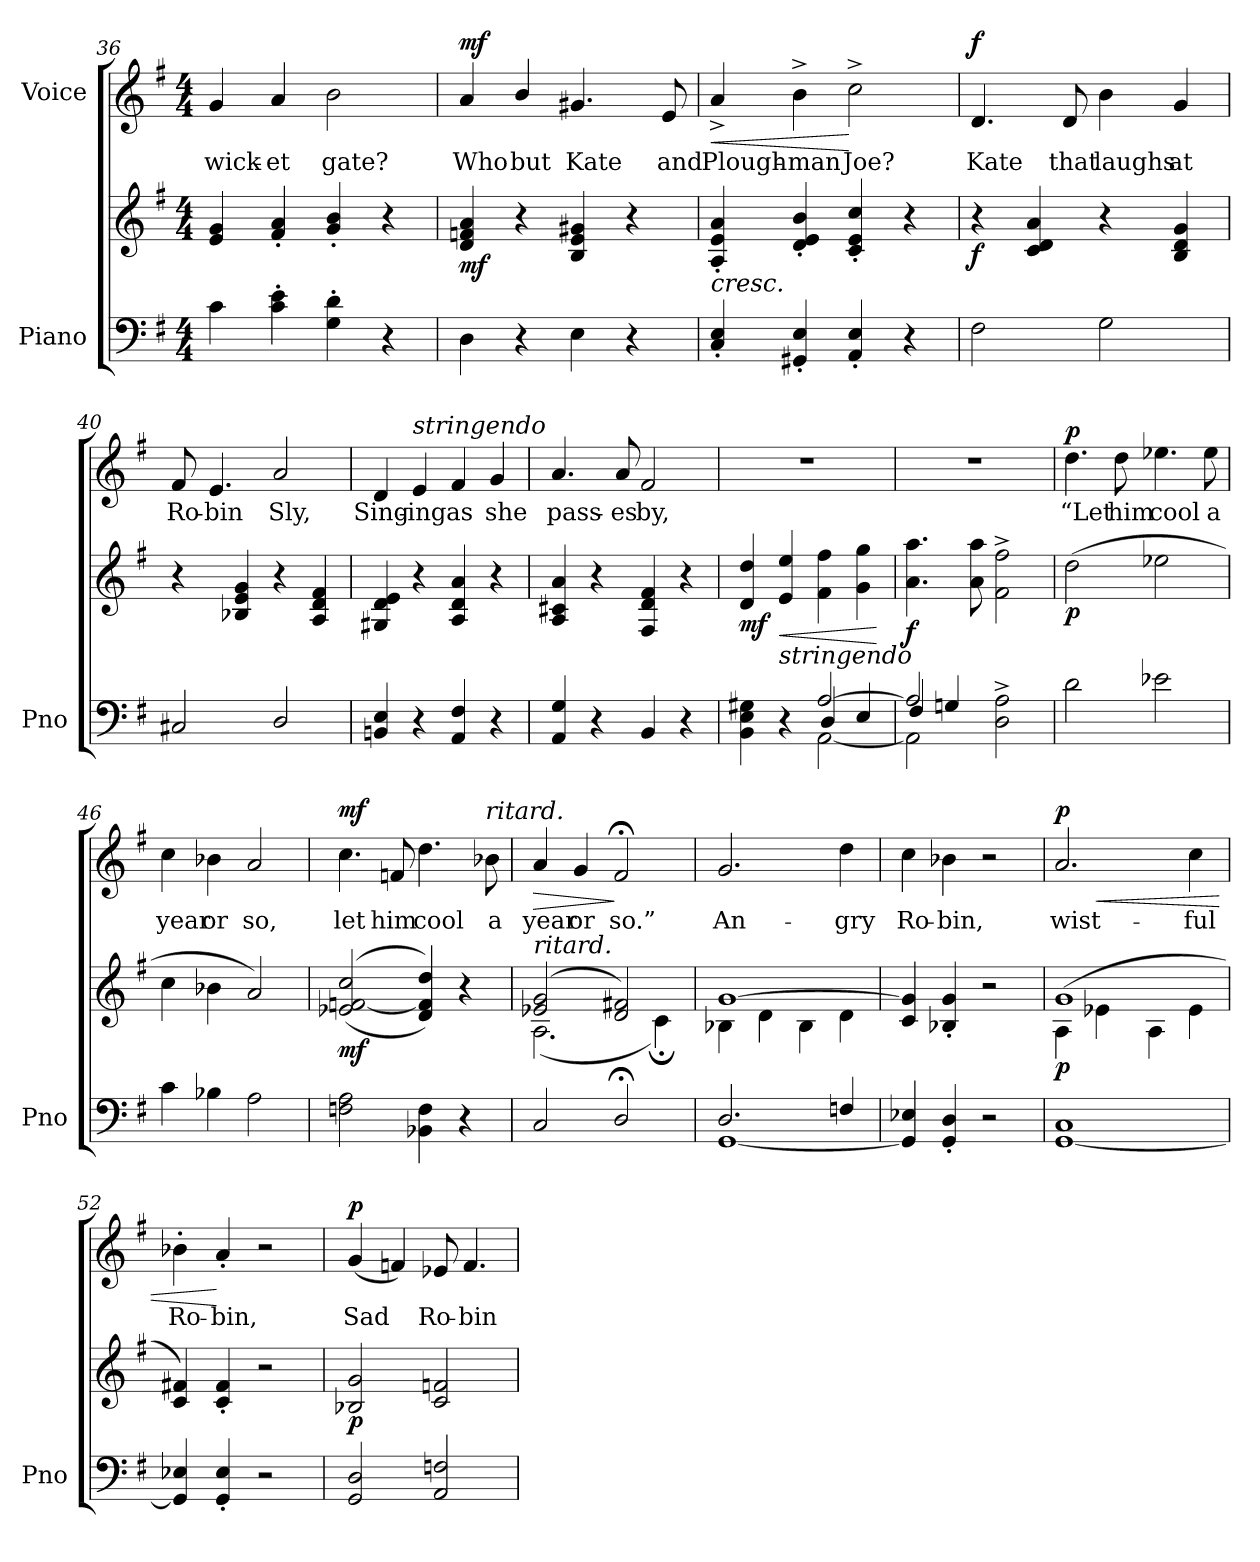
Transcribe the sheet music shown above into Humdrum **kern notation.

**kern	**kern	**dynam	**kern	**text	**dynam
*part2	*part2	*part2	*part1	*part1	*part1
*staff3	*staff2	*staff2/3	*staff1	*staff1	*staff1
*I"Piano	*	*	*I"Voice	*	*
*I'Pno	*	*	*	*	*
*clefF4	*clefG2	*	*clefG2	*	*
*k[f#]	*k[f#]	*	*k[f#]	*	*
*M4/4	*M4/4	*	*M4/4	*	*
=36	=36	=36	=36	=36	=36
!	!	!	!	!LO:LY:b	!
4c\	4e/ 4g/	.	4g/	wick-	.
!	!	!	!	!LO:LY:b	!
4c\' 4e\'	4f#/' 4a/'	.	4a/	-et	.
!	!	!	!	!LO:LY:b	!
4G\' 4d\'	4g/' 4b/'	.	2b\	gate?	.
4r	4r	.	.	.	.
!!LO:LB:g=z
=37	=37	=37	=37	=37	=37
!	!	!LO:DY:b	!	!LO:LY:b	!LO:DY:a
4D\	4d/ 4fn/ 4a/	mf	4a/	Who	mf
!	!	!	!	!LO:LY:b	!
4r	4r	.	4b/	but	.
!	!	!	!	!LO:LY:b	!
4E\	4B/ 4e/ 4g#X/	.	4.g#X/	Kate	.
4r	4r	.	.	.	.
!	!	!	!	!LO:LY:b	!
.	.	.	8e/	and	.
=38	=38	=38	=38	=38	=38
!	!	!LO:HP:b	!	!LO:LY:b	!LO:HP:b
4C/' 4E/'	4A/' 4e/' 4a/'	<	4a^/	Plough-	<
!	!	!	!	!LO:LY:b	!
4GG#X/' 4E/'	4d/' 4e/' 4b/'	.	4b^\	-man	.
!	!	!	!	!LO:LY:b	!
4AA/' 4E/'	4c/' 4e/' 4cc/'	.	2cc^\	Joe?	[
4r	4r	.	.	.	.
=39	=39	=39	=39	=39	=39
!	!	!LO:DY:b	!	!LO:LY:b	!LO:DY:a
2F#\	4r	f	4.d/	Kate	f
.	4c/ 4d/ 4a/	.	.	.	.
!	!	!	!	!LO:LY:b	!
.	.	.	8d/	that	.
!	!	!	!	!LO:LY:b	!
2G\	4r	.	4b\	laughs	.
!	!	!	!	!LO:LY:b	!
.	4B/ 4d/ 4g/	.	4g/	at	.
=40	=40	=40	=40	=40	=40
!	!	!	!	!LO:LY:b	!
2C#X/	4r	.	8f#/	Ro-	.
!	!	!	!	!LO:LY:b	!
.	.	.	4.e/	-bin	.
.	4B-X/ 4e/ 4g/	.	.	.	.
!	!	!	!	!LO:LY:b	!
2D/	4r	.	2a/	Sly,	.
.	4A/ 4d/ 4f#/	.	.	.	.
!!LO:LB:g=z
=41	=41	=41	=41	=41	=41
*	*	*	*MM122	*	*
!	!	!	!	!LO:LY:b	!
4BBn/ 4E/	4G#X/ 4d/ 4e/	.	4d/	Sing-	.
!	!	!	!LO:TX:a:i:t=stringendo	!	!
!	!	!	!	!LO:LY:b	!
4r	4r	.	4e/	-ing	.
*	*	*	*MM128	*	*
!	!	!	!	!LO:LY:b	!
4AA/ 4F#/	4A/ 4d/ 4a/	.	4f#/	as	.
!	!	!	!	!LO:LY:b	!
4r	4r	.	4g/	she	.
=42	=42	=42	=42	=42	=42
!	!	!	!	!LO:LY:b	!
4AA/ 4G/	4A/ 4c#X/ 4a/	.	4.a/	pass-	.
4r	4r	.	.	.	.
!	!	!	!	!LO:LY:b	!
.	.	.	8a/	-es	.
!	!	!	!	!LO:LY:b	!
4BB/	4F#/ 4d/ 4f#/	.	2f#/	by,	.
4r	4r	.	.	.	.
=43	=43	=43	=43	=43	=43
*	*	*	*MM118	*	*
*^	*	*	*	*	*
*	*^	*	*	*	*	*
!	!	!	!	!LO:DY:b	!	!	!
*	*	*	*	*	*^	*	*
4BB\ 4E\ 4G#X\	2ryy	2ryy	4d/ 4dd/	mf	1r	2ryy	.	.
!	!	!	!LO:TX:b:i:t=stringendo	!	!	!	!	!
!	!	!	!	!LO:HP:b	!	!	!	!
4r	.	.	4e/ 4ee/	<	.	.	.	.
*	*	*	*	*	*MM122	*	*	*
[2A/	[2AA\	4D/	4f#\ 4ff#\	.	.	2ryy	.	.
.	.	4E/	4g\ 4gg\	.	.	.	.	.
*v	*v	*v	*	*	*	*	*	*
.	.	[	.	.	.	.
*	*	*	*v	*v	*	*
=44	=44	=44	=44	=44	=44
*	*	*	*MM128	*	*
*^	*	*	*^	*	*
*	*^	*	*	*	*	*	*
!	!	!	!	!LO:DY:b	!	!	!	!
*	*	*	*	*	*v	*v	*	*
2A/]	2AA\]	4F#/	4.a\ 4.aa\	f	1r	.	.
.	.	4Gn/	.	.	.	.	.
.	.	.	8a\ 8aa\	.	.	.	.
2D\^ 2A\^	2ryy	2ryy	2f#\^ 2ff#\^	.	.	.	.
*v	*v	*v	*	*	*	*	*
!!LO:PB:g=z
=45	=45	=45	=45	=45	=45
*	*	*	*MM118	*	*
*^	*	*	*	*	*
*	*^	*	*	*	*	*
!	!	!	!	!LO:DY:b	!	!LO:LY:b	!LO:DY:a
*v	*v	*v	*	*	*	*	*
2d\	(>2dd\	p	4.dd\	“Let	p
!	!	!	!	!LO:LY:b	!
.	.	.	8dd\	him	.
!	!	!	!	!LO:LY:b	!
2e-X\	2ee-X\	.	4.ee-X\	cool	.
!	!	!	!	!LO:LY:b	!
.	.	.	8ee-\	a	.
=46	=46	=46	=46	=46	=46
!	!	!	!	!LO:LY:b	!
4c\	4cc\	.	4cc\	year	.
!	!	!	!	!LO:LY:b	!
4B-X\	4b-X\	.	4b-X\	or	.
!	!	!	!	!LO:LY:b	!
2A\	2a/)	.	2a/	so,	.
=47	=47	=47	=47	=47	=47
*	*	*	*MM114	*	*
!	!	!LO:DY:b	!	!LO:LY:b	!LO:DY:a
2Fn\ 2A\	(>(<2e-X/ [2fn/ 2cc/	mf	4.cc\	let	mf
!	!	!	!	!LO:LY:b	!
.	.	.	8fn/	him	.
!	!	!	!	!LO:LY:b	!
4BB-X\ 4F\	4d/ 4f/] 4dd/))	.	4.dd\	cool	.
4r	4r	.	.	.	.
!	!	!	!LO:TX:a:i:t=ritard.	!	!
!	!	!	!	!LO:LY:b	!
.	.	.	8b-X\	a	.
=48	=48	=48	=48	=48	=48
*	*	*	*MM108	*	*
*	*^	*	*	*	*
!	!LO:TX:a:i:t=ritard.	!	!	!	!	!
!	!	!	!	!	!LO:LY:b	!LO:HP:b
2C/	(>2e-X/ 2g/	(<2.A\	.	4a/	year	>
!	!	!	!	!	!LO:LY:b	!
.	.	.	.	4g/	or	.
!	!	!	!	!	!LO:LY:b	!
2D;/	2d/ 2f#X/)	.	.	2f#;</	so.”	]
.	.	4c;<\)	[	.	.	.
!!LO:LB:g=z
=49	=49	=49	=49	=49	=49	=49
*	*	*	*	*MM116	*	*
*^	*	*	*	*	*	*
!	!	!	!	!LO:DY:b	!	!LO:LY:b	!
!	!	!	!	!LO:DY:n=1:b	!	!	!LO:DY:a
!	!	!	!	!	!	!	!LO:DY:n=1:a
2.D/	[1GG	[1g	4B-X\	f other-dynamics	2.g/	An-	f other-dynamics
.	.	.	4d\	.	.	.	.
.	.	.	4B-\	.	.	.	.
!	!	!	!	!	!	!LO:LY:b	!
4Fn/	.	.	4d\	.	4dd\	-gry	.
*v	*v	*	*	*	*	*	*
=50	=50	=50	=50	=50	=50	=50
!	!	!	!	!	!LO:LY:b	!
*	*v	*v	*	*	*	*
4GG/] 4E-X/	4c/ 4g/]	.	4cc\	Ro-	.
!	!	!	!	!LO:LY:b	!
4GG/' 4D/'	4B-X/' 4g/'	.	4b-X\	-bin,	.
2r	2r	.	2r	.	.
=51	=51	=51	=51	=51	=51
*	*	*	*MM110	*	*
*	*^	*	*	*	*
!	!	!	!LO:DY:b	!	!LO:LY:b	!LO:DY:a
*	*	*	*	*^	*	*
[1GG 1C	(>1g	4A\	p	2.a/	4ryy	wist-	p
!	!	!	!	!	!	!	!LO:HP:b
.	.	4e-X\	.	.	8ryy	.	<
.	.	.	.	.	8ryy	.	.
.	.	4A\	.	.	2ryy	.	.
!	!	!	!	!	!	!LO:LY:b	!
.	.	4e-\	.	4cc\	.	-ful	.
*	*	*	*	*v	*v	*	*
=52	=52	=52	=52	=52	=52	=52
!	!	!	!	!	!LO:LY:b	!
*	*v	*v	*	*	*	*
4GG/] 4E-X/	4c/ 4f#X/)	.	4b-X'\	Ro-	.
!	!	!	!	!LO:LY:b	!
4GG/' 4E-/'	4c/' 4f#/'	.	4a'/	-bin,	[
2r	2r	.	2r	.	.
!!LO:LB:g=z
=53	=53	=53	=53	=53	=53
*	*	*	*MM114	*	*
!	!	!LO:DY:b	!	!LO:LY:b	!LO:DY:a
2GG/ 2D/	2B-X/ 2g/	p	(<4g/	Sad	p
.	.	.	4fn/)	.	.
!	!	!	!	!LO:LY:b	!
2AA/ 2Fn/	2c/ 2fn/	.	8e-X/	Ro-	.
!	!	!	!	!LO:LY:b	!
.	.	.	4.f/	-bin	.
=	=	=	=	=	=
*-	*-	*-	*-	*-	*-
